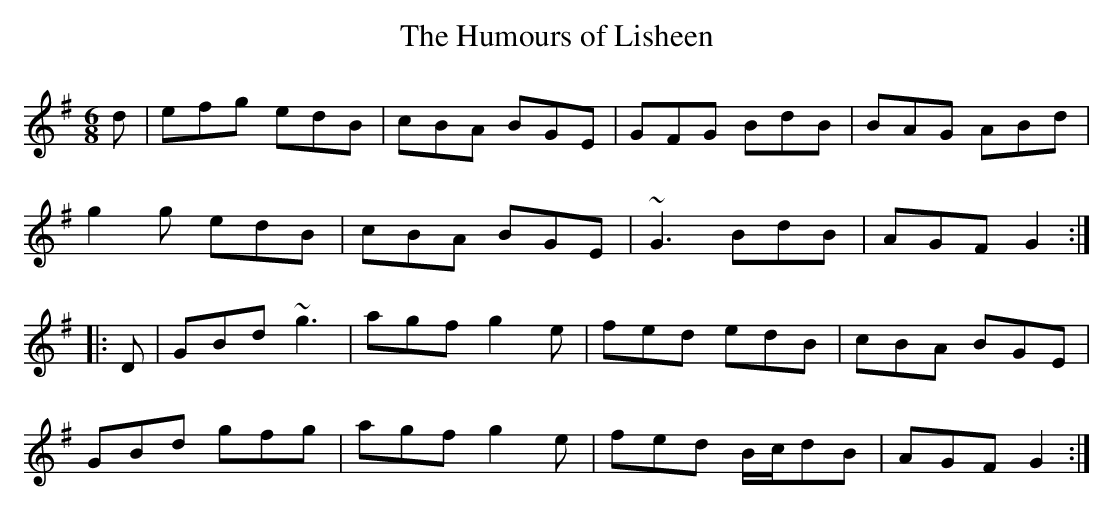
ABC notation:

X:1
T:Humours of Lisheen, The
M:6/8
K:G
d|efg edB|cBA BGE|GFG BdB|BAG ABd|
g2 g edB|cBA BGE|~G3 BdB|AGF G2:|
|:D|GBd ~g3|agf g2e|fed edB|cBA BGE|
GBd gfg|agf g2e|fed B/c/dB|AGF G2:|
